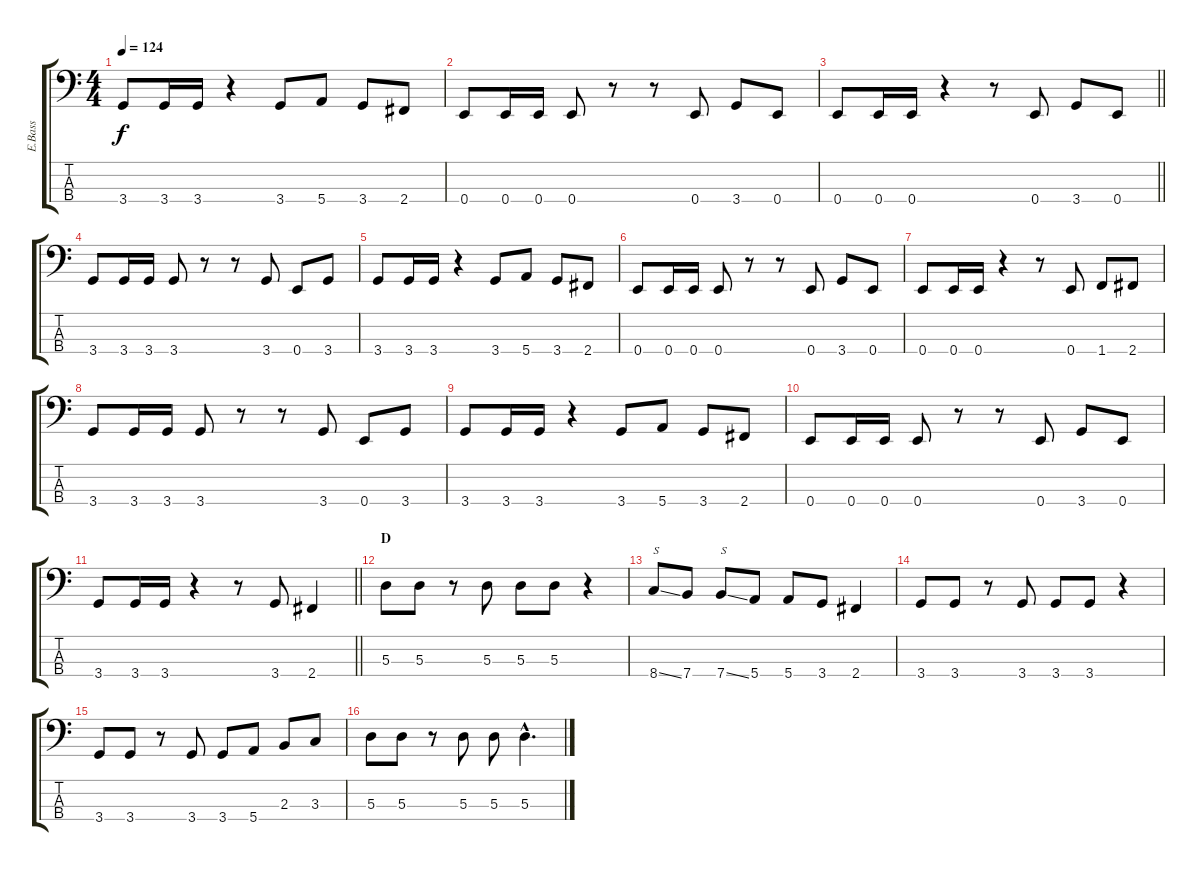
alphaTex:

\track ("E.Bass" "E.Bass") {instrument electricbassfinger}
\staff {score tabs}
\tuning (G2 D2 A1 E1) {hide}
\ts (4 4)
\tempo 124
\clef f4
\ks c
3.4.8{dy f} 3.4.16 3.4.16 r.4 3.4.8 5.4.8 3.4.8 2.4.8 |
0.4.8 0.4.16 0.4.16 0.4.8 r.8 r.8 0.4.8 3.4.8 0.4.8 |
\barLineRight lightlight
0.4.8 0.4.16 0.4.16 r.4 r.8 0.4.8 3.4.8 0.4.8 |
3.4.8 3.4.16 3.4.16 3.4.8 r.8 r.8 3.4.8 0.4.8 3.4.8 |
3.4.8 3.4.16 3.4.16 r.4 3.4.8 5.4.8 3.4.8 2.4.8 |
0.4.8 0.4.16 0.4.16 0.4.8 r.8 r.8 0.4.8 3.4.8 0.4.8 |
0.4.8 0.4.16 0.4.16 r.4 r.8 0.4.8 1.4.8 2.4.8 |
3.4.8 3.4.16 3.4.16 3.4.8 r.8 r.8 3.4.8 0.4.8 3.4.8 |
3.4.8 3.4.16 3.4.16 r.4 3.4.8 5.4.8 3.4.8 2.4.8 |
0.4.8 0.4.16 0.4.16 0.4.8 r.8 r.8 0.4.8 3.4.8 0.4.8 |
\barLineRight lightlight
3.4.8 3.4.16 3.4.16 r.4 r.8 3.4.8 2.4.4 |
\section ("" "D")
5.3.8 5.3.8 r.8 5.3.8 5.3.8 5.3.8 r.4 |
8.4{ss}.8{txt "S"} 7.4.8 7.4{ss}.8{txt "S"} 5.4.8 5.4.8 3.4.8 2.4.4 |
3.4.8 3.4.8 r.8 3.4.8 3.4.8 3.4.8 r.4 |
3.4.8 3.4.8 r.8 3.4.8 3.4.8 5.4.8 2.3.8 3.3.8 |
5.3.8 5.3.8 r.8 5.3.8 5.3.8 5.3{hac}.4{d}
